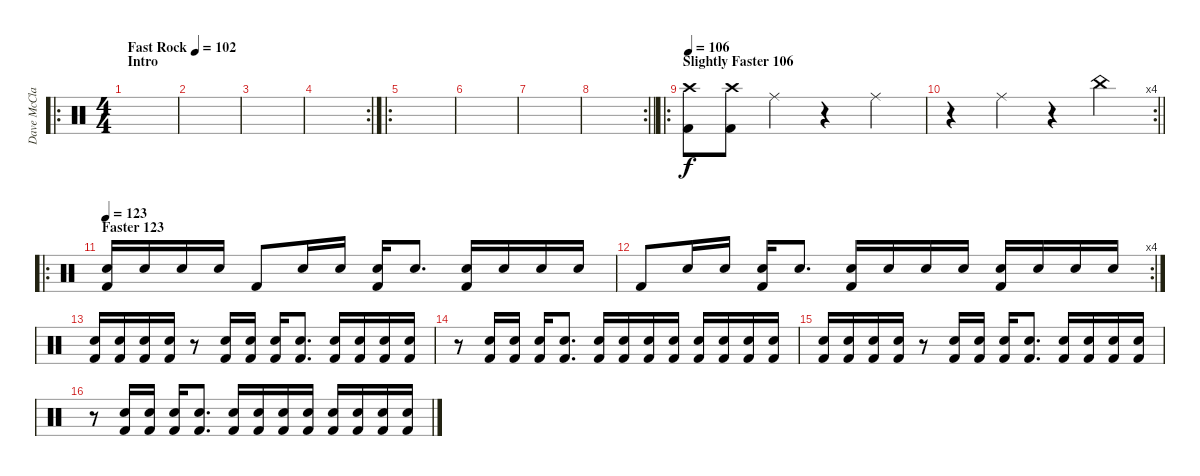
\track ("Dave McClain" "Dave McCla") {instrument percussion}
\staff {score}
\articulation defaults
\ro
\ts (4 4)
\section ("" "Intro")
\tempo (102 "Fast Rock")
\clef neutral
\ks c
|
|
|
\rc 2
|
\ro
|
|
|
\rc 2
\barLineRight lightlight
|
\ro
\section ("" "Slightly Faster 106")
\tempo 106
("Crash high (hit)" "Kick (hit) 2").8 ("Crash high (hit)" "Kick (hit) 2").8 "Ride (middle)".4 r.4 "Ride (middle)".4 |
\rc 4
\barLineRight lightlight
r.4 "Ride (middle)".4 r.4 "China (hit)".4 |
\ro
\section ("" "Faster 123")
\tempo 123
("Kick (hit) 2" "Snare (hit) 2").16 "Snare (hit) 2".16 "Snare (hit) 2".16 "Snare (hit) 2".16 "Kick (hit) 2".8 "Snare (hit) 2".16 "Snare (hit) 2".16 ("Kick (hit) 2" "Snare (hit) 2").16 "Snare (hit) 2".8{d} ("Kick (hit) 2" "Snare (hit) 2").16 "Snare (hit) 2".16 "Snare (hit) 2".16 "Snare (hit) 2".16 |
\rc 4 "Kick (hit) 2".8 "Snare (hit) 2".16 "Snare (hit) 2".16
("Kick (hit) 2" "Snare (hit) 2").16 "Snare (hit) 2".8{d} ("Kick (hit) 2" "Snare (hit) 2").16 "Snare (hit) 2".16 "Snare (hit) 2".16 "Snare (hit) 2".16 ("Kick (hit) 2" "Snare (hit) 2").16 "Snare (hit) 2".16 "Snare (hit) 2".16 "Snare (hit) 2".16 |
("Kick (hit) 2" "Snare (hit) 2").16 ("Kick (hit) 2" "Snare (hit) 2").16 ("Kick (hit) 2" "Snare (hit) 2").16 ("Kick (hit) 2" "Snare (hit) 2").16 r.8 ("Kick (hit) 2" "Snare (hit) 2").16 ("Kick (hit) 2" "Snare (hit) 2").16 ("Kick (hit) 2" "Snare (hit) 2").16 ("Kick (hit) 2" "Snare (hit) 2").8{d} ("Kick (hit) 2" "Snare (hit) 2").16 ("Kick (hit) 2" "Snare (hit) 2").16 ("Kick (hit) 2" "Snare (hit) 2").16 ("Kick (hit) 2" "Snare (hit) 2").16 |
r.8 ("Kick (hit) 2" "Snare (hit) 2").16 ("Kick (hit) 2" "Snare (hit) 2").16 ("Kick (hit) 2" "Snare (hit) 2").16 ("Kick (hit) 2" "Snare (hit) 2").8{d} ("Kick (hit) 2" "Snare (hit) 2").16 ("Kick (hit) 2" "Snare (hit) 2").16 ("Kick (hit) 2" "Snare (hit) 2").16 ("Kick (hit) 2" "Snare (hit) 2").16 ("Kick (hit) 2" "Snare (hit) 2").16 ("Kick (hit) 2" "Snare (hit) 2").16 ("Kick (hit) 2" "Snare (hit) 2").16 ("Kick (hit) 2" "Snare (hit) 2").16 |
("Kick (hit) 2" "Snare (hit) 2").16 ("Kick (hit) 2" "Snare (hit) 2").16 ("Kick (hit) 2" "Snare (hit) 2").16 ("Kick (hit) 2" "Snare (hit) 2").16 r.8 ("Kick (hit) 2" "Snare (hit) 2").16 ("Kick (hit) 2" "Snare (hit) 2").16 ("Kick (hit) 2" "Snare (hit) 2").16 ("Kick (hit) 2" "Snare (hit) 2").8{d} ("Kick (hit) 2" "Snare (hit) 2").16 ("Kick (hit) 2" "Snare (hit) 2").16 ("Kick (hit) 2" "Snare (hit) 2").16 ("Kick (hit) 2" "Snare (hit) 2").16 |
r.8 ("Kick (hit) 2" "Snare (hit) 2").16 ("Kick (hit) 2" "Snare (hit) 2").16 ("Kick (hit) 2" "Snare (hit) 2").16 ("Kick (hit) 2" "Snare (hit) 2").8{d} ("Kick (hit) 2" "Snare (hit) 2").16 ("Kick (hit) 2" "Snare (hit) 2").16 ("Kick (hit) 2" "Snare (hit) 2").16 ("Kick (hit) 2" "Snare (hit) 2").16 ("Kick (hit) 2" "Snare (hit) 2").16 ("Kick (hit) 2" "Snare (hit) 2").16 ("Kick (hit) 2" "Snare (hit) 2").16 ("Kick (hit) 2" "Snare (hit) 2").16
